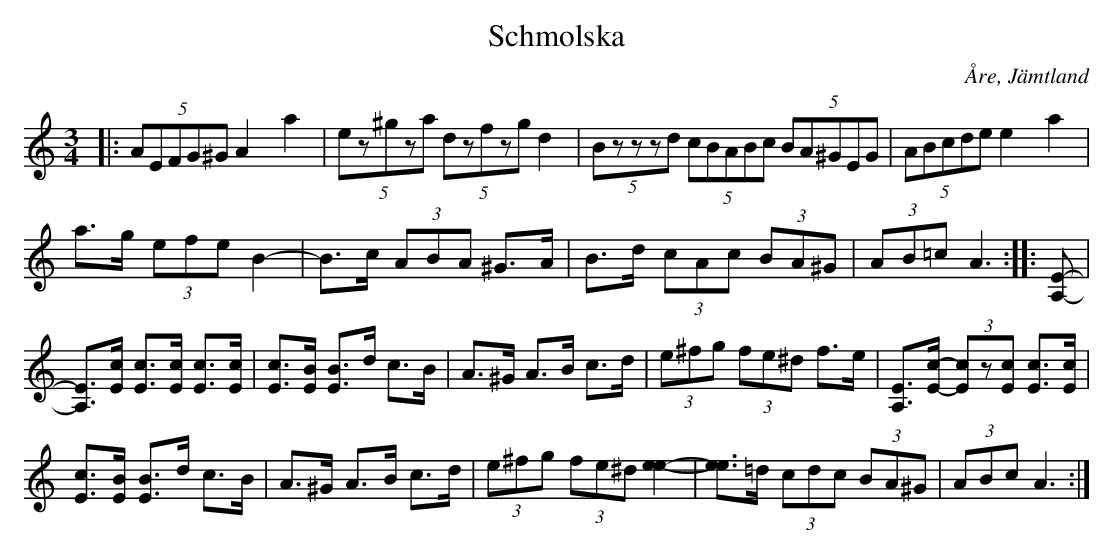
X:1
T:Schmolska
O:Åre, Jämtland
M:3/4
L:1/8
K:Am
|: (5:2AEFG^G A2 a2 | (5:2ez^gza (5:2dzfzg d2 | (5:2Bzzzd (5:2cBABc (5:2BA^GEG | (5:2ABcde e2 a2 |
a>g (3efe B2- | B>c (3ABA ^G>A | B>d (3cAc (3BA^G | (3AB=c A3 :: [E-A,-] |
[EA,]>[cE] [cE]>[cE] [cE]>[cE] | [cE]>[BE] [BE]>d c>B | A>^G A>B c>d | (3e^fg (3fe^d f>e | [EA,]>[c-E-] (3[cE]z[cE] [cE]>[cE] |
[cE]>[BE] [BE]>d c>B | A>^G A>B c>d | (3e^fg (3fe^d [e2-e2-] | [ee]>=d (3cdc (3BA^G | (3ABc A3 :|]
